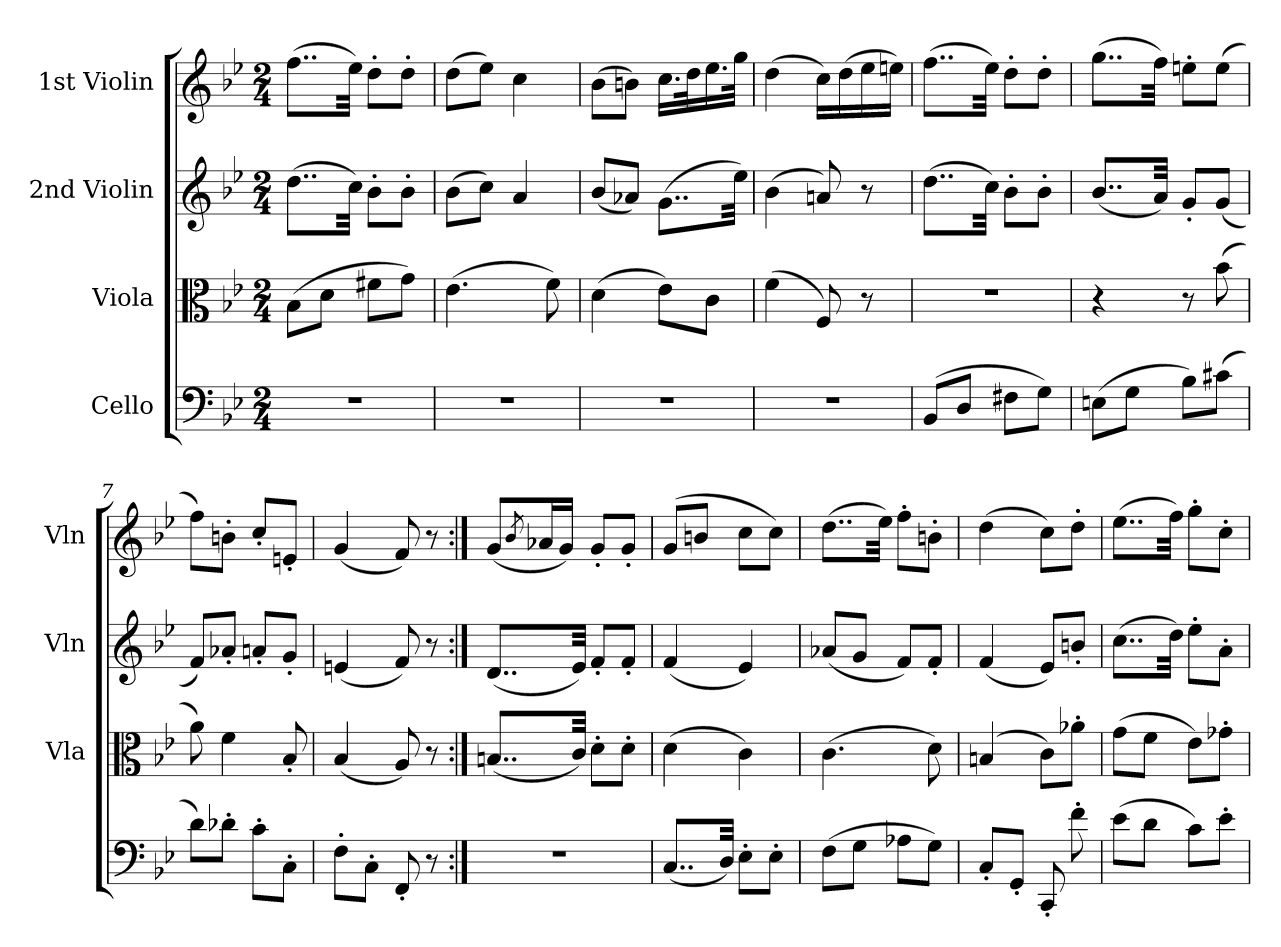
**kern	**kern	**kern	**kern
*part4	*part3	*part2	*part1
*staff4	*staff3	*staff2	*staff1
*I"Cello	*I"Viola	*I"2nd Violin	*I"1st Violin
*	*I'Vla	*I'Vln	*I'Vln
*clefF4	*clefC3	*clefG2	*clefG2
*k[b-e-]	*k[b-e-]	*k[b-e-]	*k[b-e-]
*B-:	*B-:	*B-:	*B-:
*M2/4	*M2/4	*M2/4	*M2/4
=1	=1	=1	=1
2r	(8B-L	(8..ddL	(8..ffL
.	8dJ	.	.
.	.	32ccJkk)	32ee-Jkk)
.	8f#XL	8b-'L	8dd'L
.	8gJ)	8b-'J	8dd'J
=2	=2	=2	=2
2r	(4.e-	(8b-L	(8ddL
.	.	8ccJ)	8ee-J)
.	.	4a	4cc
.	8f)	.	.
=3	=3	=3	=3
2r	(4d	(8b-L	(8b-L
.	.	8a-XJ)	8bnJ)
.	8e-L)	(8..gL	16.ccLL
.	.	.	32ddK
.	8cJ	.	16.ee-
.	.	32ee-Jkk)	32ggJJk
=4	=4	=4	=4
2r	(4f	(4b-	(4dd
.	8F)	8an)	16ccLL)
.	.	.	(16dd
.	8r	8r	16ee-
.	.	.	16eenJJ)
=5	=5	=5	=5
(8BB-L	2r	(8..ddL	(8..ffL
8DJ	.	.	.
.	.	32ccJkk)	32ee-Jkk)
8F#XL	.	8b-'L	8dd'L
8GJ)	.	8b-'J	8dd'J
=6	=6	=6	=6
(8EnL	4r	(8..b-L	(8..ggL
8GJ	.	.	.
.	.	32aJkk)	32ffJkk)
8B-L)	8r	8g'L	8een'L
(8c#XJ	(8b-	(8gJ	(8eeJ
=7	=7	=7	=7
8dL)	8a)	8fL)	8ffL)
8d-X'J	4f	8a-X'J	8bn'J
8c'L	.	8an'L	8cc'L
8C'J	8B-'	8g'J	8en'J
=8	=8	=8	=8
8F'L	(4B-	(4en	(4g
8C'J	.	.	.
8FF'	8A)	8f)	8f)
8r	8r	8r	8r
=9:|!	=9:|!	=9:|!	=9:|!
2r	(8..BnL	(8..dL	(8gL
.	.	.	8qb-/
.	.	.	16a-XL
.	.	.	16gJJ)
.	32cJkk)	32e-Jkk)	.
.	8d'L	8f'L	8g'L
.	8d'J	8f'J	8g'J
=10	=10	=10	=10
(8..CL	(4d	(4f	(8gL
.	.	.	8bnJ
32DJkk)	.	.	.
8E-'L	4c)	4e-)	8ccL
8E-'J	.	.	8ccJ)
=11	=11	=11	=11
(8FL	(4.c	(8a-XL	(8..ddL
8GJ	.	8gJ	.
.	.	.	32ee-Jkk)
8A-XL	.	8fL)	8ff'L
8GJ)	8d)	8f'J	8bn'J
=12	=12	=12	=12
8C'L	(4Bn	(4f	(4dd
8GG'J	.	.	.
8CC'	8cL)	8e-L)	8ccL)
8f'	8a-X'J	8bn'J	8dd'J
=13	=13	=13	=13
(8e-L	(8gL	(8..ccL	(8..ee-L
8dJ	8fJ	.	.
.	.	32ddJkk)	32ffJkk)
8cL)	8e-L)	8ee-'L	8gg'L
8e-'J	8g-X'J	8a'J	8cc'J
=	=	=	=
*-	*-	*-	*-
